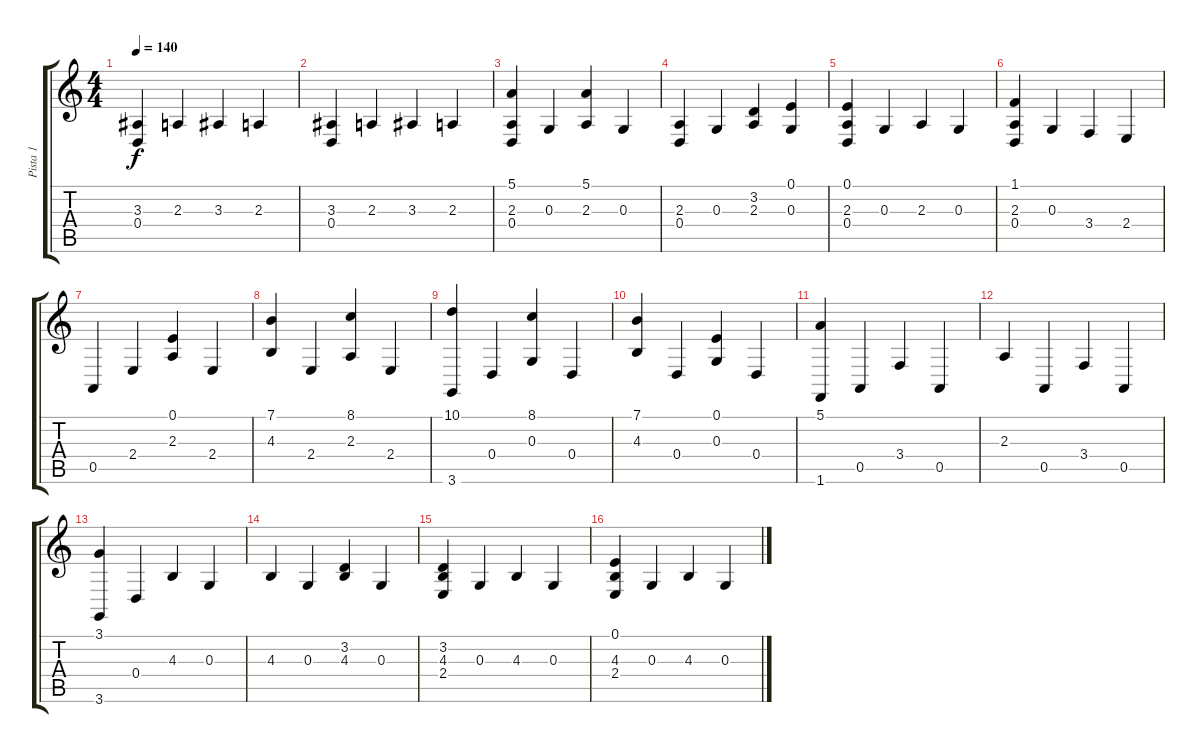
\track ("Pista 1" "Pista 1") {instrument acousticgrandpiano}
\staff {score tabs}
\tuning (E4 B3 G3 D3 A2 E2) {hide}
\ts (4 4)
\tempo 140
\clef g2
\ks c
(3.3 0.4).4{dy f} 2.3.4 3.3.4 2.3.4 |
(3.3 0.4).4 2.3.4 3.3.4 2.3.4 |
(5.1 2.3 0.4).4 0.3.4 (5.1 2.3).4 0.3.4 |
(2.3 0.4).4 0.3.4 (3.2 2.3).4 (0.1 0.3).4 |
(0.1 2.3 0.4).4 0.3.4 2.3.4 0.3.4 |
(1.1 2.3 0.4).4 0.3.4 3.4.4 2.4.4 |
0.5.4 2.4.4 (0.1 2.3).4 2.4.4 |
(7.1 4.3).4 2.4.4 (8.1 2.3).4 2.4.4 |
(10.1 3.6).4 0.4.4 (8.1 0.3).4 0.4.4 |
(7.1 4.3).4 0.4.4 (0.1 0.3).4 0.4.4 |
(5.1 1.6).4 0.5.4 3.4.4 0.5.4 |
2.3.4 0.5.4 3.4.4 0.5.4 |
(3.1 3.6).4 0.4.4 4.3.4 0.3.4 |
4.3.4 0.3.4 (3.2 4.3).4 0.3.4 |
(3.2 4.3 2.4).4 0.3.4 4.3.4 0.3.4 |
(0.1 4.3 2.4).4 0.3.4 4.3.4 0.3.4
